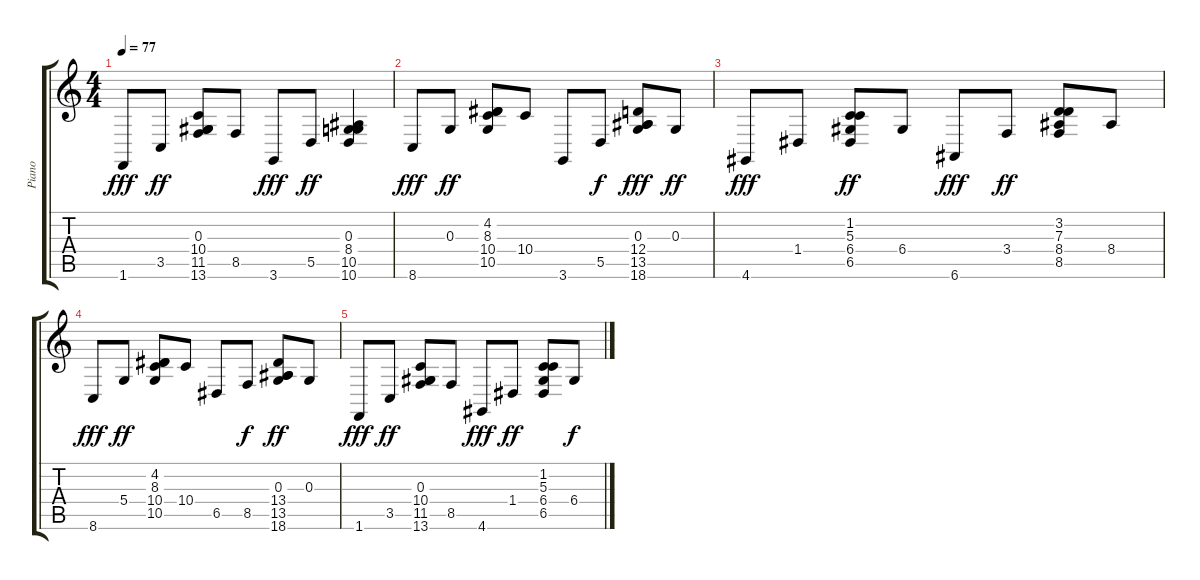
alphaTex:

\track ("Piano" "Piano") {instrument acousticgrandpiano}
\staff {score tabs}
\tuning (E4 B3 G3 D3 A2 E2) {hide}
\ts (4 4)
\tempo 77
\clef g2
\ks c
1.6.8{dy fff} 3.5.8{dy ff} (0.3 10.4 11.5 13.6).8 8.5.8 3.6.8{dy fff} 5.5.8{dy ff} (0.3 8.4 10.5 10.6).4 |
8.6.8{dy fff} 0.3.8{dy ff} (4.2 8.3 10.4 10.5).8 10.4.8 3.6.8 5.5.8{dy f} (0.3 12.4 13.5 18.6).8{dy fff} 0.3.8{dy ff} |
4.6.8{dy fff} 1.4.8 (1.2 5.3 6.4 6.5).8{dy ff} 6.4.8 6.6.8{dy fff} 3.4.8{dy ff} (3.2 7.3 8.4 8.5).8 8.4.8 |
8.6.8{dy fff} 5.4.8{dy ff} (4.2 8.3 10.4 10.5).8 10.4.8 6.5.8 8.5.8{dy f} (0.3 13.4 13.5 18.6).8{dy ff} 0.3.8 |
1.6.8{dy fff} 3.5.8{dy ff} (0.3 10.4 11.5 13.6).8 8.5.8 4.6.8{dy fff} 1.4.8{dy ff} (1.2 5.3 6.4 6.5).8 6.4.8{dy f}
